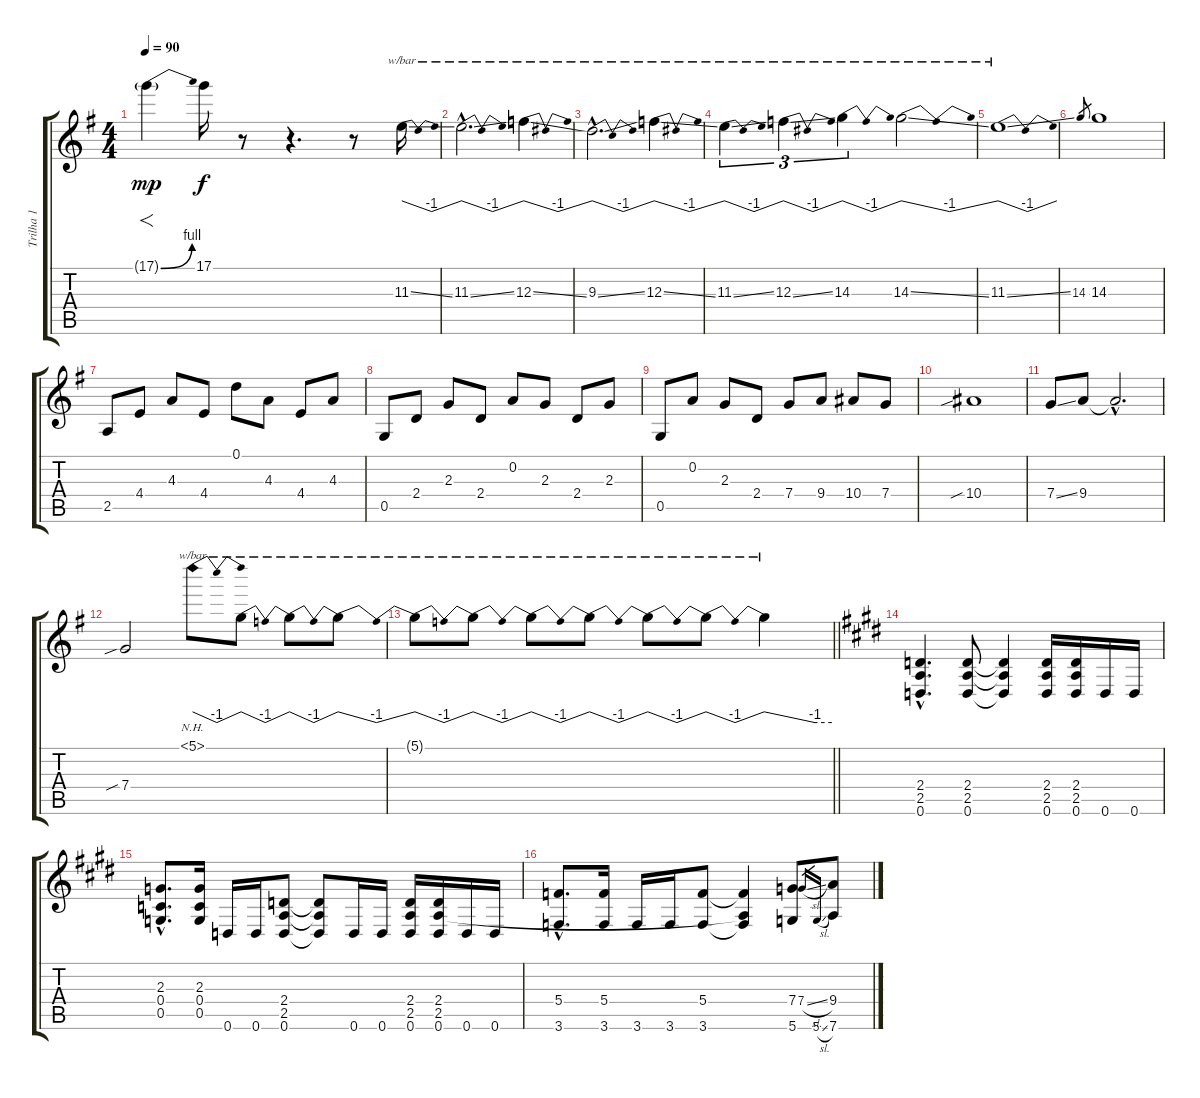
\track ("Trilha 1" "Trilha 1") {instrument distortionguitar}
\staff {score tabs}
\tuning (D4 A3 F3 C3 G2 D2) {hide}
\ts (4 4)
\tempo 90
\clef g2
\ks g
17.1{be (bend 0 0 60 4) g}.4{f dy mp} 17.1.16{dy f} r.8 r.4{d} r.8 11.3{ss}.16{tbe (dip default 0 0 30 -4 60 0)} |
11.3{ss hac}.2{d tbe (dip default 0 0 30 -4 60 0)} 12.3{ss}.4{tbe (dip default 0 0 30 -4 60 0)} |
9.3{ss hac}.2{d tbe (dip default 0 0 30 -4 60 0)} 12.3{ss}.4{tbe (dip default 0 0 30 -4 60 0)} |
11.3{ss}.4{tu (3 2) tbe (dip default 0 0 30 -4 60 0)} 12.3{ss}.4{tu (3 2) tbe (dip default 0 0 30 -4 60 0)} 14.3.4{tu (3 2) tbe (dip default 0 0 30 -4 60 0)} 14.3{ss}.2{tbe (dip default 0 0 30 -4 60 0)} |
11.3{ss}.1{tbe (dip default 0 0 30 -4 60 0)} |
14.3.8{gr} 14.3.1 |
2.5.8 4.4.8 4.3.8 4.4.8 0.1.8 4.3.8 4.4.8 4.3.8 |
0.5.8 2.4.8 2.3.8 2.4.8 0.2.8 2.3.8 2.4.8 2.3.8 |
0.5.8 0.2.8 2.3.8 2.4.8 7.4.8 9.4.8 10.4.8 7.4.8 |
10.4{sib}.1 |
7.4{ss}.8 9.4.8 9.4{hac t}.2{d} |
7.4{sib}.2 5.1{nh}.8{tbe (dip default 0 0 30 -4 60 0)} 5.1{t}.8{tbe (dip default 0 0 30 -4 60 0)} 5.1{t}.8{tbe (dip default 0 0 30 -4 60 0)} 5.1{t}.8{tbe (dip default 0 0 30 -4 60 0)} |
\barLineRight lightlight
5.1{t}.8{tbe (dip default 0 0 30 -4 60 0)} 5.1{t}.8{tbe (dip default 0 0 30 -4 60 0)} 5.1{t}.8{tbe (dip default 0 0 30 -4 60 0)} 5.1{t}.8{tbe (dip default 0 0 30 -4 60 0)} 5.1{t}.8{tbe (dip default 0 0 30 -4 60 0)} 5.1{t}.8{tbe (dip default 0 0 30 -4 60 0)} 5.1{t}.4{tbe (custom default 0 0 45 -4 60 -4)} |
\ks e
(2.4{hac} 2.5{hac} 0.6{hac}).4{d} (2.4 2.5 0.6).8 (2.4{t} 2.5{t} 0.6{t}).4 (2.4 2.5 0.6).16 (2.4 2.5 0.6).16 0.6.16 0.6.16 |
(2.3{hac} 0.4{hac} 0.5{hac}).8{d} (2.3 0.4 0.5).16 0.6.16 0.6.16 (2.4 2.5 0.6).8 (2.4{t} 2.5{t} 0.6{t}).8 0.6.16 0.6.16 (2.4 2.5 0.6).16 (2.4 2.5 0.6).16 0.6.16 0.6.16 |
(5.4{hac} 3.6{hac}).8{d} (5.4 3.6).16 3.6.16 3.6.16 (5.4 3.6).8 (5.4{t} 2.5{t} 3.6{t}).4 (7.4 5.6).8 7.4{sl}.16{gr} 5.6{sl}.16{gr} (9.4 7.6).8
